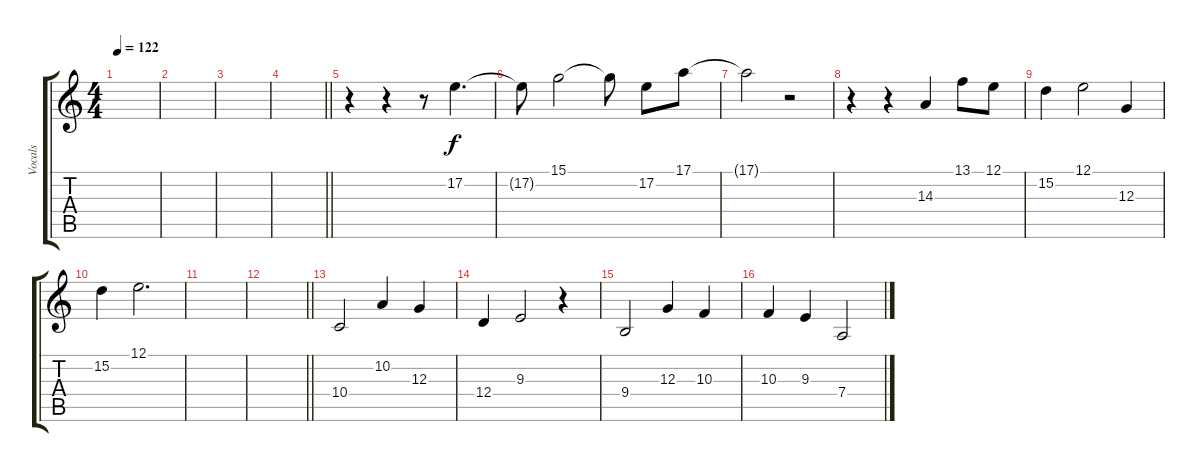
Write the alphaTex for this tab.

\track ("Vocals" "Vocals") {instrument viola}
\staff {score tabs}
\tuning (E4 B3 G3 D3 A2 E2) {hide}
\ts (4 4)
\tempo 122
\clef g2
\ks c
|
|
|
\barLineRight lightlight
|
r.4 r.4 r.8 17.2.4{d} |
17.2{t}.8 15.1.2 15.1{t}.8 17.2.8 17.1.8 |
17.1{t}.2 r.2 |
r.4 r.4 14.3.4 13.1.8 12.1.8 |
15.2.4 12.1.2 12.3.4 |
15.2.4 12.1.2{d} |
|
\barLineRight lightlight
|
10.4.2 10.2.4 12.3.4 |
12.4.4 9.3.2 r.4 |
9.4.2 12.3.4 10.3.4 |
10.3.4 9.3.4 7.4.2
